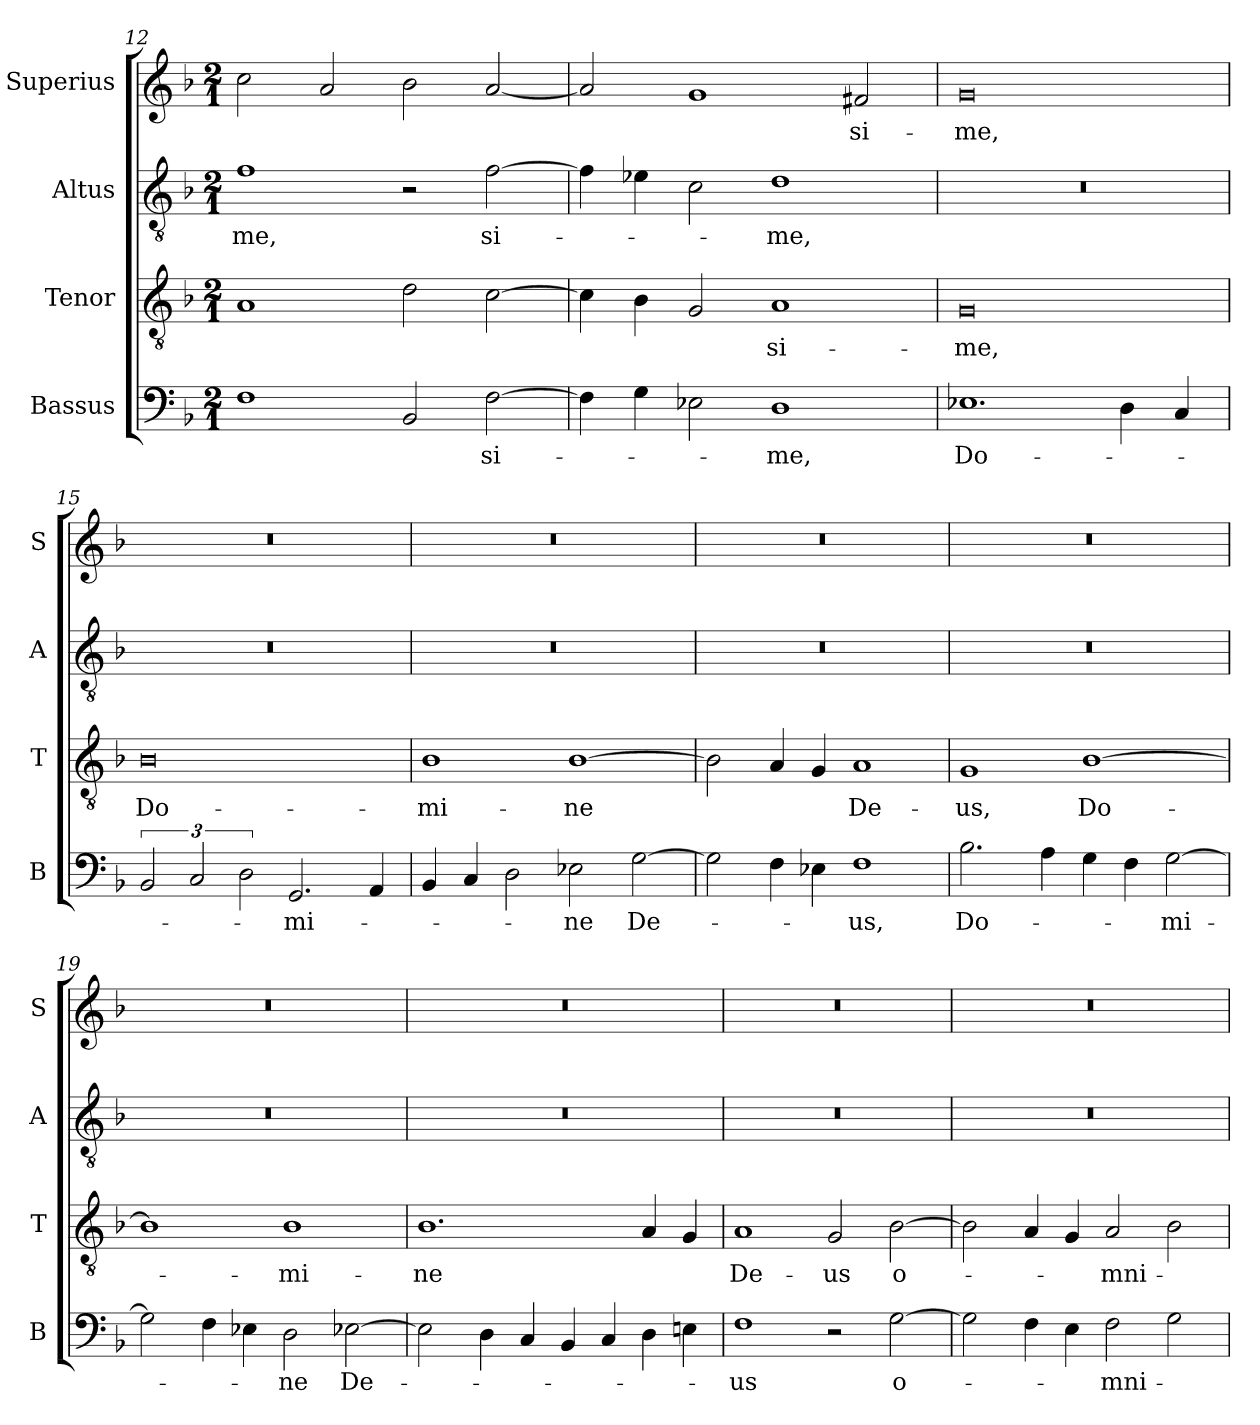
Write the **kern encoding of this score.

**kern	**text	**kern	**text	**kern	**text	**kern	**text
*part4	*part4	*part3	*part3	*part2	*part2	*part1	*part1
*staff4	*staff4	*staff3	*staff3	*staff2	*staff2	*staff1	*staff1
*I"Bassus	*	*I"Tenor	*	*I"Altus	*	*I"Superius	*
*I'B	*	*I'T	*	*I'A	*	*I'S	*
*clefF4	*	*clefGv2	*	*clefGv2	*	*clefG2	*
*k[b-]	*	*k[b-]	*	*k[b-]	*	*k[b-]	*
*M2/1	*	*M2/1	*	*M2/1	*	*M2/1	*
=12	=12	=12	=12	=12	=12	=12	=12
1F	.	1A	.	1f	-me,	2cc	.
.	.	.	.	.	.	2a	.
2BB-	.	2d	.	2r	.	2b-	.
!	!	!	!	!	!LO:LY:i	!	!
[2F	-si-	[2c	.	[2f	si-	[2a	.
=13	=13	=13	=13	=13	=13	=13	=13
4F]	.	4c]	.	4f]	.	2a]	.
4G	.	4B-	.	4e-X	.	.	.
2E-X	.	2G	.	2c	.	1g	.
!	!	!	!	!	!LO:LY:i	!	!
1D	-me,	1A	-si-	1d	-me,	.	.
.	.	.	.	.	.	2f#X	-si-
=14	=14	=14	=14	=14	=14	=14	=14
1.E-X	Do-	0G	-me,	0r	.	0g	-me,
4D	.	.	.	.	.	.	.
4C	.	.	.	.	.	.	.
=15	=15	=15	=15	=15	=15	=15	=15
3BB-	.	0B-	Do-	0r	.	0r	.
3C	.	.	.	.	.	.	.
3D	.	.	.	.	.	.	.
2.GG	-mi-	.	.	.	.	.	.
4AA	.	.	.	.	.	.	.
=16	=16	=16	=16	=16	=16	=16	=16
4BB-	.	1B-	-mi-	0r	.	0r	.
4C	.	.	.	.	.	.	.
2D	.	.	.	.	.	.	.
2E-X	-ne	[1B-	-ne	.	.	.	.
[2G	De-	.	.	.	.	.	.
=17	=17	=17	=17	=17	=17	=17	=17
2G]	.	2B-]	.	0r	.	0r	.
4F	.	4A	.	.	.	.	.
4E-i	.	4G	.	.	.	.	.
1F	-us,	1A	De-	.	.	.	.
=18	=18	=18	=18	=18	=18	=18	=18
2.B-	Do-	1G	-us,	0r	.	0r	.
4A	.	.	.	.	.	.	.
4G	.	[1B-	Do-	.	.	.	.
4F	.	.	.	.	.	.	.
[2G	-mi-	.	.	.	.	.	.
=19	=19	=19	=19	=19	=19	=19	=19
2G]	.	1B-]	.	0r	.	0r	.
4F	.	.	.	.	.	.	.
4E-X	.	.	.	.	.	.	.
2D	-ne	1B-	-mi-	.	.	.	.
[2E-X	De-	.	.	.	.	.	.
=20	=20	=20	=20	=20	=20	=20	=20
2E-]	.	1.B-	-ne	0r	.	0r	.
4D	.	.	.	.	.	.	.
4C	.	.	.	.	.	.	.
4BB-	.	.	.	.	.	.	.
4C	.	.	.	.	.	.	.
4D	.	4A	.	.	.	.	.
4En	.	4G	.	.	.	.	.
=21	=21	=21	=21	=21	=21	=21	=21
1F	-us	1A	De-	0r	.	0r	.
2r	.	2G	-us	.	.	.	.
[2G	o-	[2B-	o-	.	.	.	.
=22	=22	=22	=22	=22	=22	=22	=22
2G]	.	2B-]	.	0r	.	0r	.
4F	.	4A	.	.	.	.	.
4E	.	4G	.	.	.	.	.
2F	-mni-	2A	-mni-	.	.	.	.
2G	.	2B-	.	.	.	.	.
=	=	=	=	=	=	=	=
*-	*-	*-	*-	*-	*-	*-	*-
